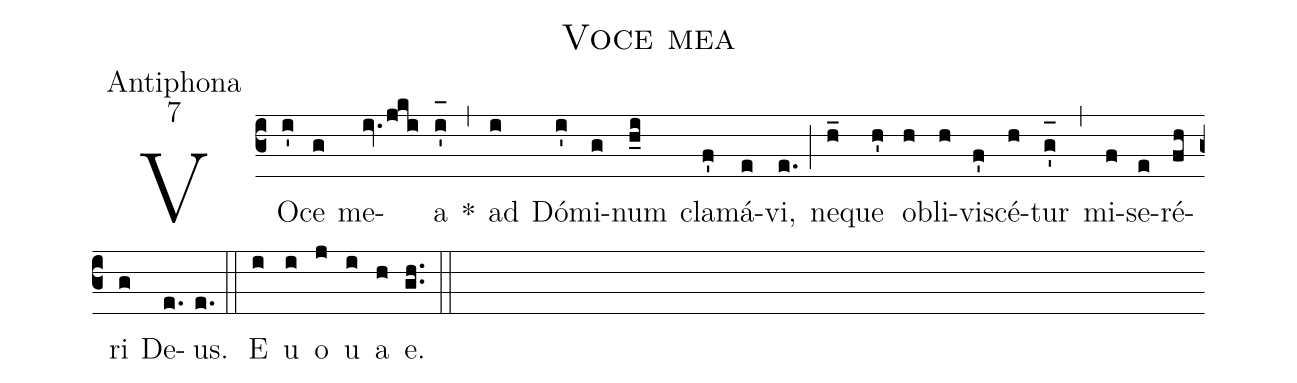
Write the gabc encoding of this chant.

name:Voce mea;
office-part:Antiphona;
mode:7;
%%
(c3) VO(i')ce(g) me(iv.jki)a(i'_[oh:h]) *(,) ad(i) Dó(i')mi(g)num(h_i) cla(f')má(e)vi,(e.) (;) ne(h_)que(h') ob(h)li(h)vi(f')scé(h)tur(g'_[oh:h]) (,) mi(f)se(e)ré(fh)ri(g) De(e.)us.(e.) (::) <eu>E(i) u(i) o(j) u(i) a(h) e.</eu>(gh..) (::)
